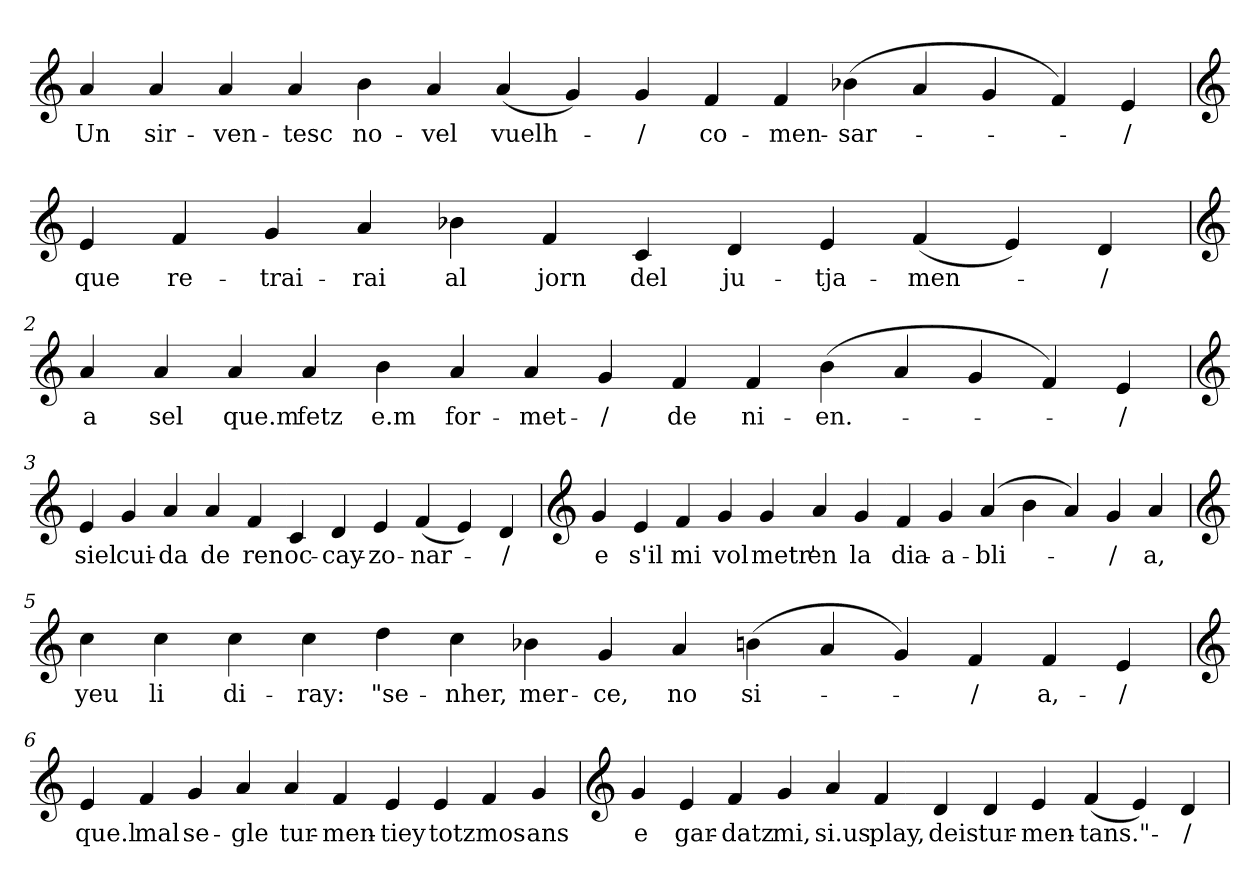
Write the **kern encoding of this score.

**kern	**text
*part1	*part1
*staff1	*staff1
*clefG2	*
=	=
4a	Un
4a	sir-
4a	-ven-
4a	-tesc
4b	no-
4a	-vel
(4a	vuelh-
4g)	.
4g	-/
4f	co-
4f	-men-
(4b-X	-sar-
4a	.
4g	.
4f)	.
4e	-/
=1	=1
*clefG2	*
4e	que
4f	re-
4g	-trai-
4a	-rai
4b-X	al
4f	jorn
4c	del
4d	ju-
4e	-tja-
(4f	-men-
4e)	.
4d	-/
=2	=2
*clefG2	*
4a	a
4a	sel
4a	que.m
4a	fetz
4b	e.m
4a	for-
4a	-met-
4g	-/
4f	de
4f	ni-
(4b	-en.-
4a	.
4g	.
4f)	.
4e	-/
=3	=3
*clefG2	*
4e	siel
4g	cui-
4a	-da
4a	de
4f	ren
4c	oc-
4d	-cay-
4e	-zo-
(4f	-nar-
4e)	.
4d	-/
=4	=4
*clefG2	*
4g	e
4e	s'il
4f	mi
4g	vol
4g	metr'
4a	en
4g	la
4f	dia-
4g	-a-
(4a	-bli-
4b	.
4a)	.
4g	-/
4a	a,
=5	=5
*clefG2	*
4cc	yeu
4cc	li
4cc	di-
4cc	-ray:
4dd	"se-
4cc	-nher,
4b-X	mer-
4g	-ce,
4a	no
(4bn	si-
4a	.
4g)	.
4f	-/
4f	a,-
4e	-/
=6	=6
*clefG2	*
4e	que.l
4f	mal
4g	se-
4a	-gle
4a	tur-
4f	-men-
4e	-tiey
4e	totz
4f	mos
4g	ans
=7	=7
*clefG2	*
4g	e
4e	gar-
4f	-datz
4g	mi,
4a	si.us
4f	play,
4d	deis
4d	tur-
4e	-men-
(4f	-tans."-
4e)	.
4d	-/
=	=
*-	*-
